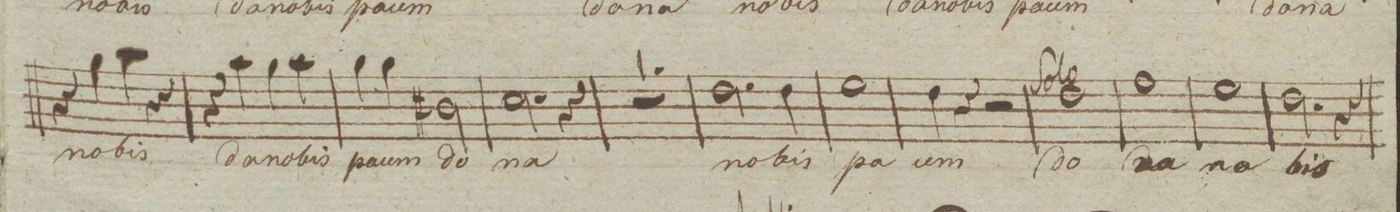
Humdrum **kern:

**kern	**text	**dynam
*I"Alto.	*	*
*clefC3	*	*
*k[]	*	*
*met(c|)	*	*
*M2/2	*	*
4r	.	.
4a\	no-	.
4b\	-bis	.
4r	.	.
=34	=34	=34
4r	.	.
4b\	da	.
4a\	no-	.
4b\	-bis	.
=35	=35	=35
4a\	pa-	.
4a\	-cem	.
2c#X\	do-	.
=36	=36	=36
2.d\	-na	.
4r	.	.
=37	=37	=37
1r	.	.
=38	=38	=38
2.e\	no-	.
4e\	-bis	.
=39	=39	=39
1f\	pa-	.
=40	=40	=40
4e\	-cem	.
4r	.	.
2r	.	.
=41	=41	=41
1e\	do-	.
=42	=42	=42
1g\	-na	.
=43	=43	=43
1f\	no-	.
=44	=44	=44
2.e\	-bis	.
4r	.	.
=45	=45	=45
*-	*-	*-
